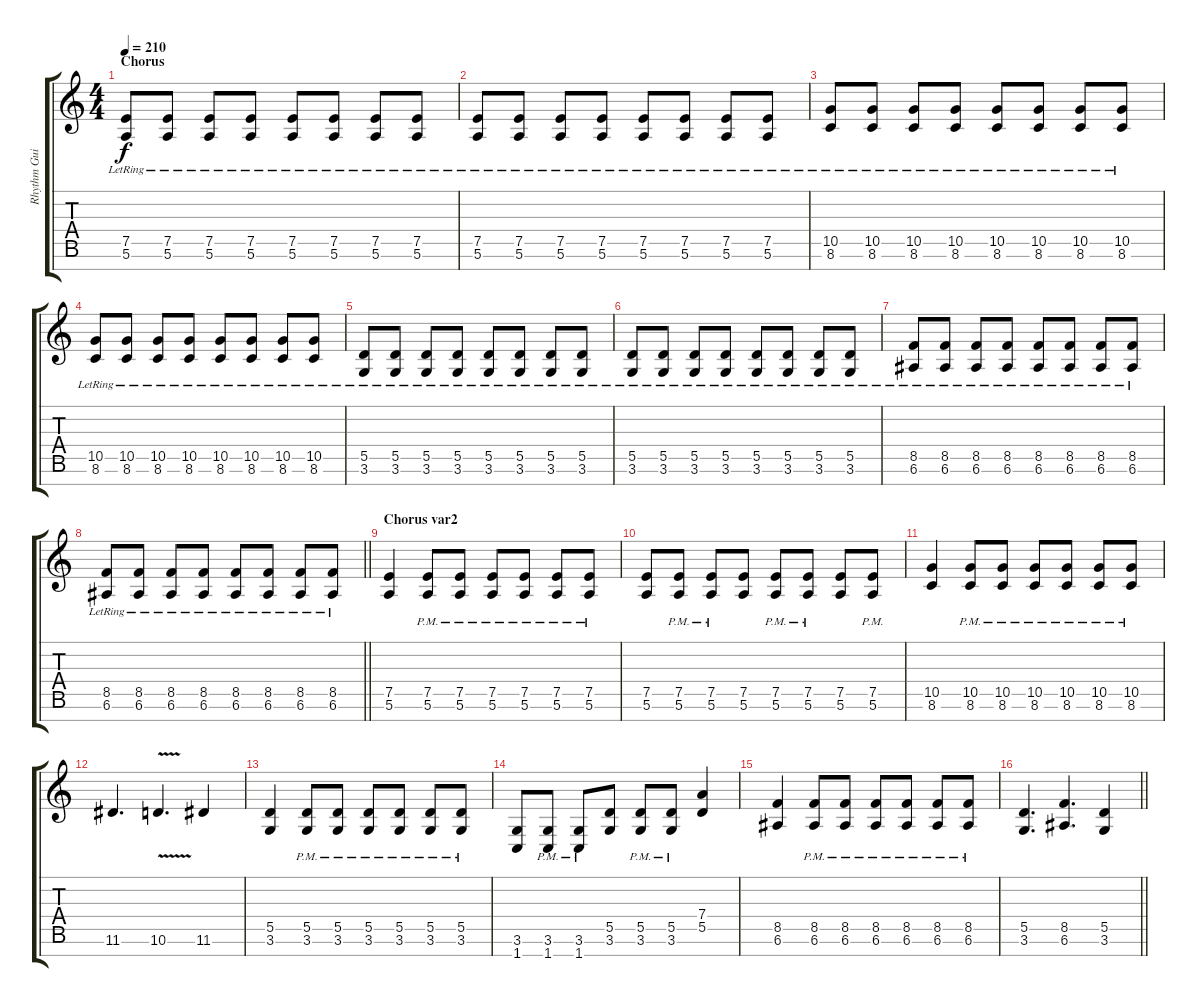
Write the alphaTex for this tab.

\track ("Rhythm Guitar 2" "Rhythm Gui") {instrument overdrivenguitar}
\staff {score tabs}
\tuning (E4 B3 G3 D3 A2 E2 B1) {hide}
\ts (4 4)
\section ("" "Chorus")
\tempo 210
\clef g2
\ks c
(7.5{lr} 5.6{lr}).8{dy f} (7.5{lr} 5.6{lr}).8 (7.5{lr} 5.6{lr}).8 (7.5{lr} 5.6{lr}).8 (7.5{lr} 5.6{lr}).8 (7.5{lr} 5.6{lr}).8 (7.5{lr} 5.6{lr}).8 (7.5{lr} 5.6{lr}).8 |
(7.5{lr} 5.6{lr}).8 (7.5{lr} 5.6{lr}).8 (7.5{lr} 5.6{lr}).8 (7.5{lr} 5.6{lr}).8 (7.5{lr} 5.6{lr}).8 (7.5{lr} 5.6{lr}).8 (7.5{lr} 5.6{lr}).8 (7.5{lr} 5.6{lr}).8 |
(10.5{lr} 8.6{lr}).8 (10.5{lr} 8.6{lr}).8 (10.5{lr} 8.6{lr}).8 (10.5{lr} 8.6{lr}).8 (10.5{lr} 8.6{lr}).8 (10.5{lr} 8.6{lr}).8 (10.5{lr} 8.6{lr}).8 (10.5{lr} 8.6{lr}).8 |
(10.5{lr} 8.6{lr}).8 (10.5{lr} 8.6{lr}).8 (10.5{lr} 8.6{lr}).8 (10.5{lr} 8.6{lr}).8 (10.5{lr} 8.6{lr}).8 (10.5{lr} 8.6{lr}).8 (10.5{lr} 8.6{lr}).8 (10.5{lr} 8.6{lr}).8 |
(5.5{lr} 3.6{lr}).8 (5.5{lr} 3.6{lr}).8 (5.5{lr} 3.6{lr}).8 (5.5{lr} 3.6{lr}).8 (5.5{lr} 3.6{lr}).8 (5.5{lr} 3.6{lr}).8 (5.5{lr} 3.6{lr}).8 (5.5{lr} 3.6{lr}).8 |
(5.5{lr} 3.6{lr}).8 (5.5{lr} 3.6{lr}).8 (5.5{lr} 3.6{lr}).8 (5.5{lr} 3.6{lr}).8 (5.5{lr} 3.6{lr}).8 (5.5{lr} 3.6{lr}).8 (5.5{lr} 3.6{lr}).8 (5.5{lr} 3.6{lr}).8 |
(8.5{lr} 6.6{lr}).8 (8.5{lr} 6.6{lr}).8 (8.5{lr} 6.6{lr}).8 (8.5{lr} 6.6{lr}).8 (8.5{lr} 6.6{lr}).8 (8.5{lr} 6.6{lr}).8 (8.5{lr} 6.6{lr}).8 (8.5{lr} 6.6{lr}).8 |
\barLineRight lightlight
(8.5{lr} 6.6{lr}).8 (8.5{lr} 6.6{lr}).8 (8.5{lr} 6.6{lr}).8 (8.5{lr} 6.6{lr}).8 (8.5{lr} 6.6{lr}).8 (8.5{lr} 6.6{lr}).8 (8.5{lr} 6.6{lr}).8 (8.5{lr} 6.6{lr}).8 |
\section ("" "Chorus var2")
(7.5 5.6).4 (7.5{pm} 5.6{pm}).8 (7.5{pm} 5.6{pm}).8 (7.5{pm} 5.6{pm}).8 (7.5{pm} 5.6{pm}).8 (7.5{pm} 5.6{pm}).8 (7.5{pm} 5.6{pm}).8 |
(7.5 5.6).8 (7.5{pm} 5.6{pm}).8 (7.5{pm} 5.6{pm}).8 (7.5 5.6).8 (7.5{pm} 5.6{pm}).8 (7.5{pm} 5.6{pm}).8 (7.5 5.6).8 (7.5{pm} 5.6{pm}).8 |
(10.5 8.6).4 (10.5{pm} 8.6{pm}).8 (10.5{pm} 8.6{pm}).8 (10.5{pm} 8.6{pm}).8 (10.5{pm} 8.6{pm}).8 (10.5{pm} 8.6{pm}).8 (10.5{pm} 8.6{pm}).8 |
11.6.4{d} 10.6{v}.4{d} 11.6.4 |
(5.5 3.6).4 (5.5{pm} 3.6{pm}).8 (5.5{pm} 3.6{pm}).8 (5.5{pm} 3.6{pm}).8 (5.5{pm} 3.6{pm}).8 (5.5{pm} 3.6{pm}).8 (5.5{pm} 3.6{pm}).8 |
(3.6 1.7).8 (3.6{pm} 1.7{pm}).8 (3.6{pm} 1.7{pm}).8 (5.5 3.6).8 (5.5{pm} 3.6{pm}).8 (5.5{pm} 3.6{pm}).8 (7.4 5.5).4 |
(8.5 6.6).4 (8.5{pm} 6.6{pm}).8 (8.5{pm} 6.6{pm}).8 (8.5{pm} 6.6{pm}).8 (8.5{pm} 6.6{pm}).8 (8.5{pm} 6.6{pm}).8 (8.5{pm} 6.6{pm}).8 |
\barLineRight lightlight
(5.5 3.6).4{d} (8.5 6.6).4{d} (5.5 3.6).4
